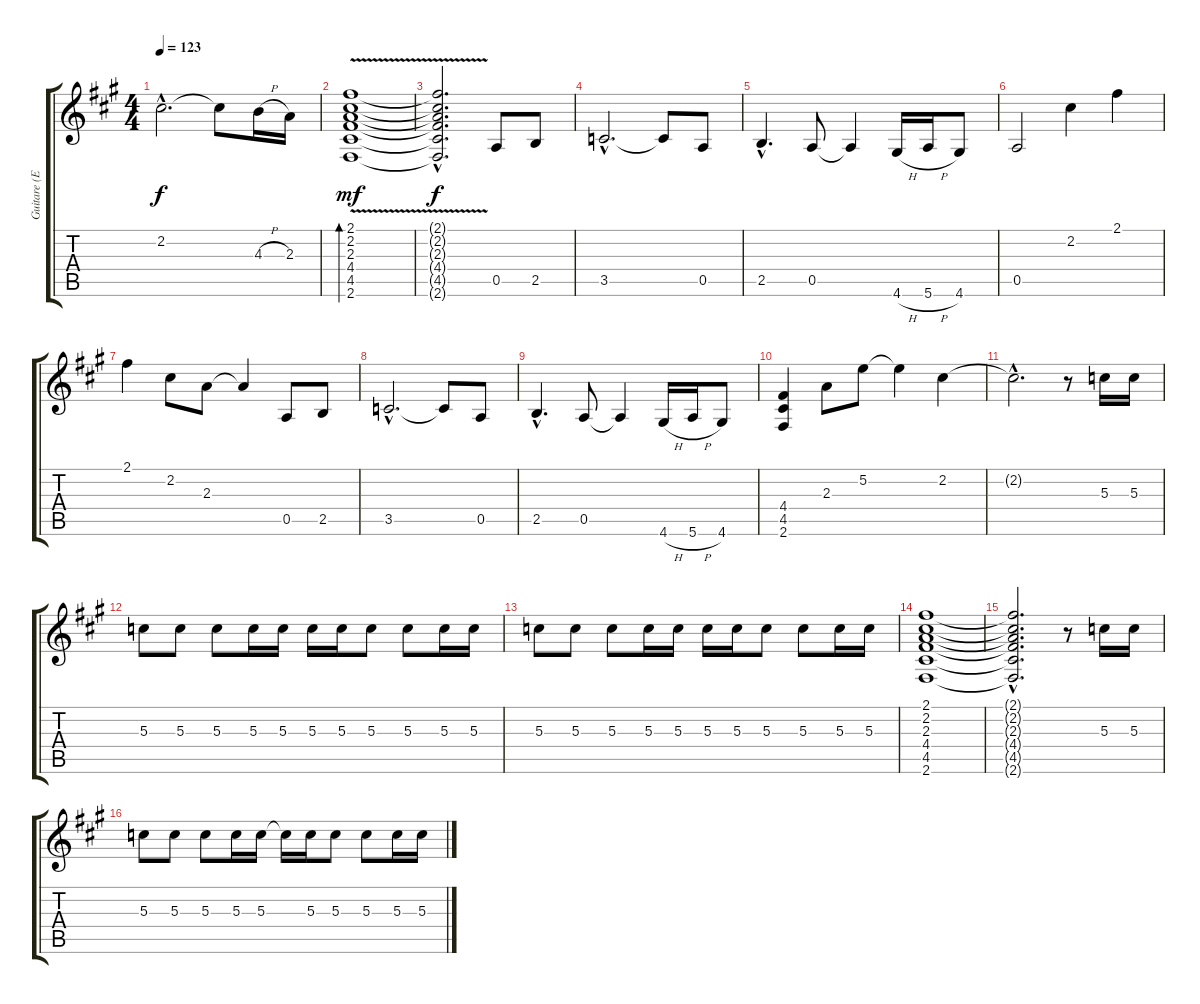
\track ("Guitare (Effets)" "Guitare (E") {instrument overdrivenguitar}
\staff {score tabs}
\tuning (E4 B3 G3 D3 A2 E2) {hide}
\ts (4 4)
\tempo 123
\clef g2
\ks a
2.2{hac t}.2{d dy f} 2.2{t}.8 4.3{h}.16 2.3.16 |
(2.1 2.2 2.3{v} 4.4{v} 4.5{v} 2.6).1{bd 60 dy mf} |
(2.1{hac t} 2.2{hac t} 2.3{hac t} 4.4{hac t} 4.5{hac t} 2.6{hac t}).2{d dy f} 0.5.8 2.5.8 |
3.5{hac}.2{d} 3.5{t}.8 0.5.8 |
2.5{hac}.4{d} 0.5.8 0.5{t}.4 4.6{h}.16 5.6{h}.16 4.6.8 |
0.5.2 2.2.4 2.1.4 |
2.1.4 2.2.8 2.3.8 2.3{t}.4 0.5.8 2.5.8 |
3.5{hac}.2{d} 3.5{t}.8 0.5.8 |
2.5{hac}.4{d} 0.5.8 0.5{t}.4 4.6{h}.16 5.6{h}.16 4.6.8 |
(4.4 4.5 2.6).4 2.3.8 5.2.8 5.2{t}.4 2.2.4 |
2.2{hac t}.2{d} r.8 5.3.16 5.3.16 |
5.3.8 5.3.8 5.3.8 5.3.16 5.3.16 5.3.16 5.3.16 5.3.8 5.3.8 5.3.16 5.3.16 |
5.3.8 5.3.8 5.3.8 5.3.16 5.3.16 5.3.16 5.3.16 5.3.8 5.3.8 5.3.16 5.3.16 |
(2.1 2.2 2.3 4.4 4.5 2.6).1 |
(2.1{hac t} 2.2{hac t} 2.3{hac t} 4.4{hac t} 4.5{hac t} 2.6{hac t}).2{d} r.8 5.3.16 5.3.16 |
5.3.8 5.3.8 5.3.8 5.3.16 5.3.16 5.3{t}.16 5.3.16 5.3.8 5.3.8 5.3.16 5.3.16
